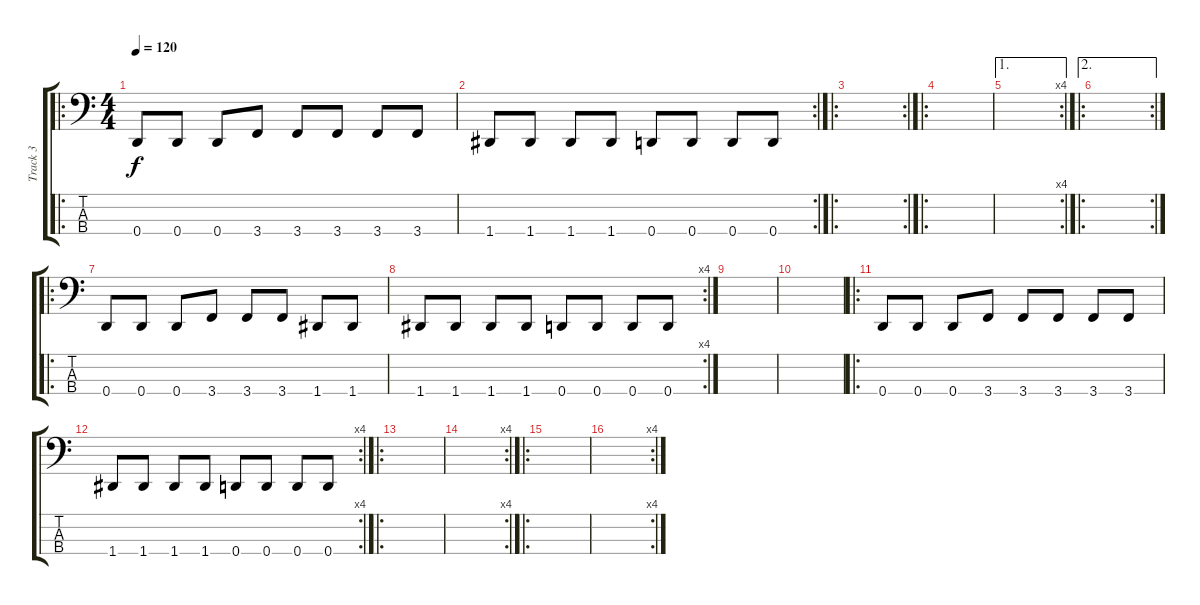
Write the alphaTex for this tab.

\track ("Track 3" "Track 3") {instrument electricbassfinger}
\staff {score tabs}
\tuning (G2 D2 A1 D1) {hide}
\ro
\ts (4 4)
\tempo 120
\clef f4
\ks c
0.4.8{dy f} 0.4.8 0.4.8 3.4.8 3.4.8 3.4.8 3.4.8 3.4.8 |
\rc 2
1.4.8 1.4.8 1.4.8 1.4.8 0.4.8 0.4.8 0.4.8 0.4.8 |
\ro
\rc 2
|
\ro
|
\ae 1
\rc 4
|
\ae 2
\ro
\rc 2
|
\ro
0.4.8 0.4.8 0.4.8 3.4.8 3.4.8 3.4.8 1.4.8 1.4.8 |
\rc 4
1.4.8 1.4.8 1.4.8 1.4.8 0.4.8 0.4.8 0.4.8 0.4.8 |
|
|
\ro
0.4.8 0.4.8 0.4.8 3.4.8 3.4.8 3.4.8 3.4.8 3.4.8 |
\rc 4
1.4.8 1.4.8 1.4.8 1.4.8 0.4.8 0.4.8 0.4.8 0.4.8 |
\ro
|
\rc 4
|
\ro
|
\rc 4
